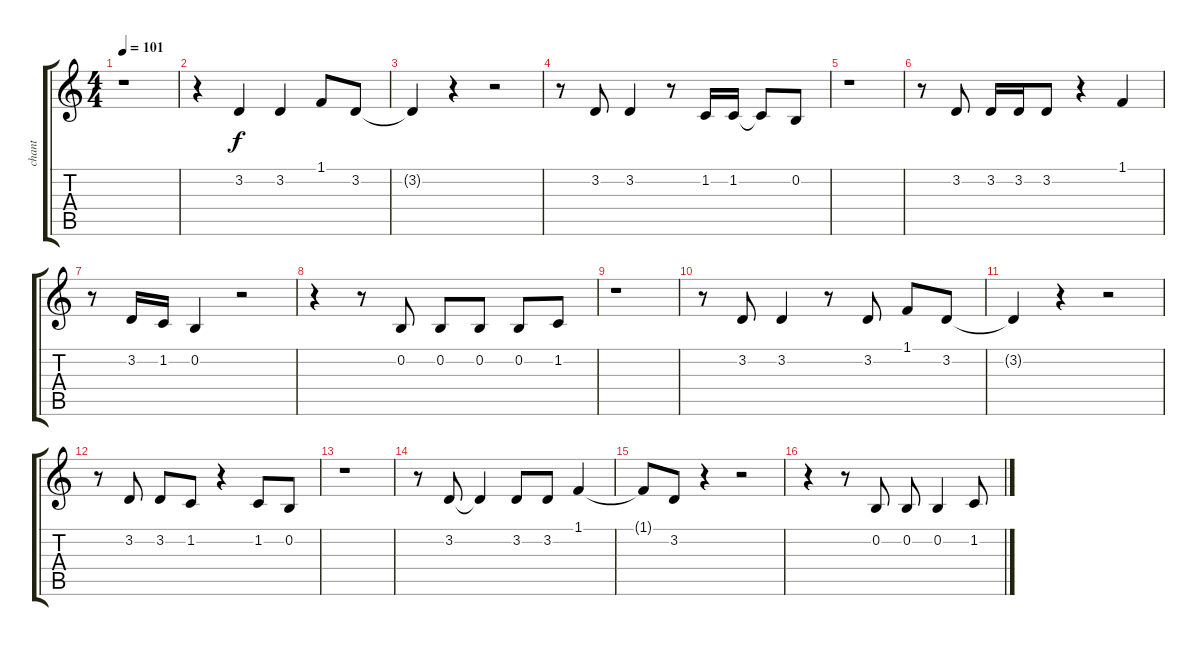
\track ("chant" "chant") {instrument orchestralharp}
\staff {score tabs}
\tuning (E4 B3 G3 D3 A2 E2) {hide}
\ts (4 4)
\tempo 101
\clef g2
\ks c
r.1{dy f} |
r.4 3.2.4 3.2.4 1.1.8 3.2.8 |
3.2{t}.4 r.4 r.2 |
r.8 3.2.8 3.2.4 r.8 1.2.16 1.2.16 1.2{t}.8 0.2.8 |
r.1 |
r.8 3.2.8 3.2.16 3.2.16 3.2.8 r.4 1.1.4 |
r.8 3.2.16 1.2.16 0.2.4 r.2 |
r.4 r.8 0.2.8 0.2.8 0.2.8 0.2.8 1.2.8 |
r.1 |
r.8 3.2.8 3.2.4 r.8 3.2.8 1.1.8 3.2.8 |
3.2{t}.4 r.4 r.2 |
r.8 3.2.8 3.2.8 1.2.8 r.4 1.2.8 0.2.8 |
r.1 |
r.8 3.2.8 3.2{t}.4 3.2.8 3.2.8 1.1.4 |
1.1{t}.8 3.2.8 r.4 r.2 |
r.4 r.8 0.2.8 0.2.8 0.2.4 1.2.8
